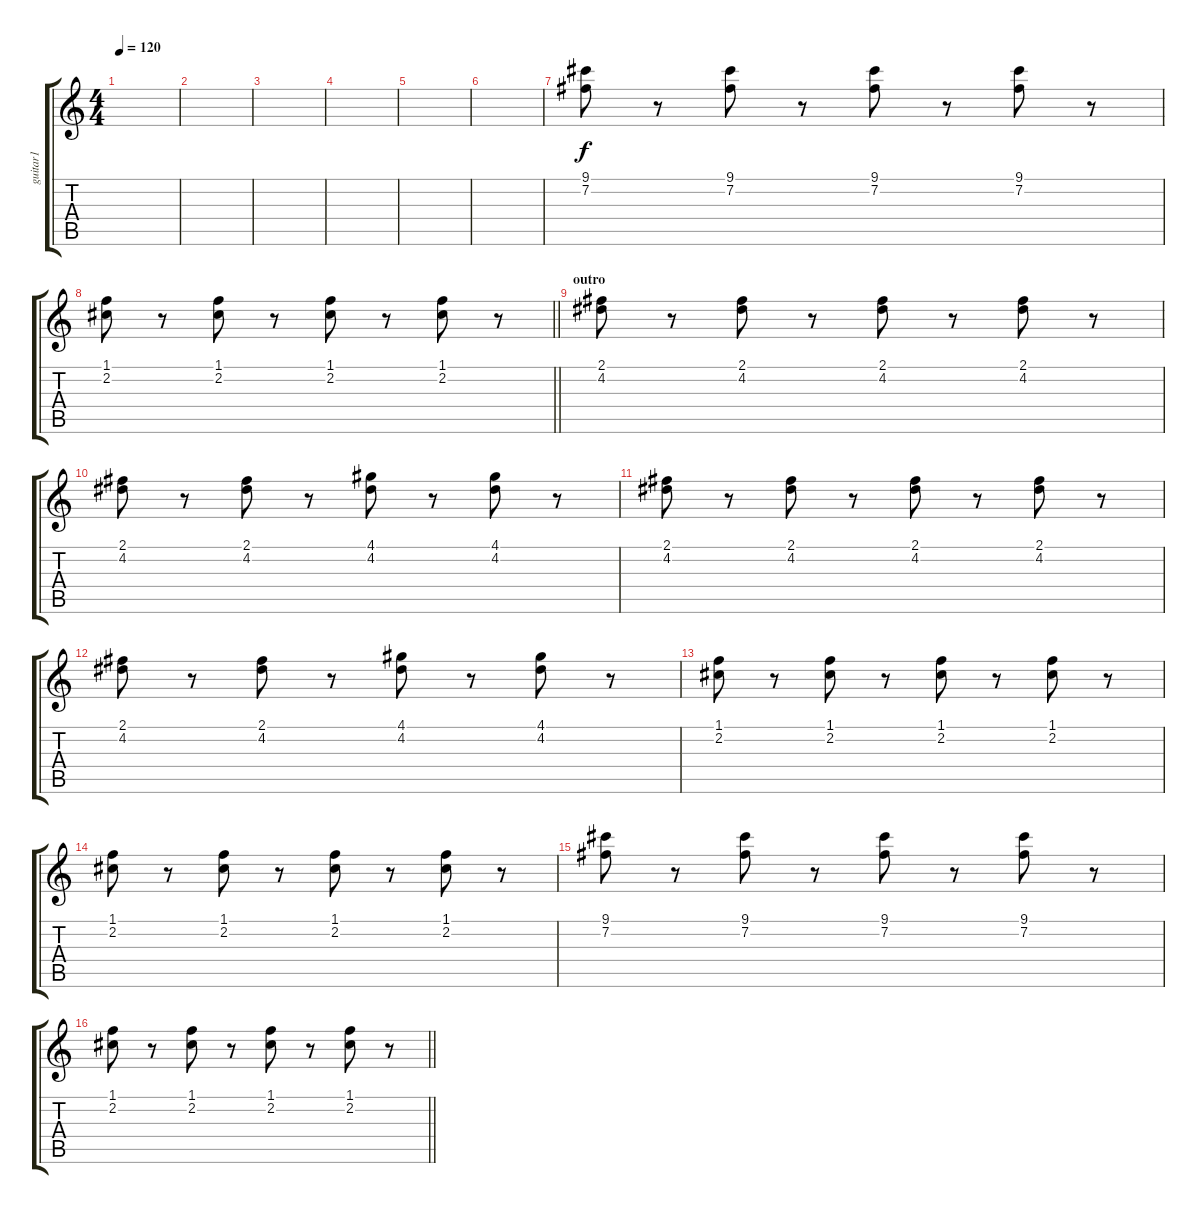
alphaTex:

\track ("guitar1" "guitar1") {instrument electricguitarclean}
\staff {score tabs}
\tuning (E4 B3 G3 D3 A2 E2) {hide}
\ts (4 4)
\tempo 120
\clef g2
\ks c
|
|
|
|
|
|
(9.1 7.2).8 r.8 (9.1 7.2).8 r.8 (9.1 7.2).8 r.8 (9.1 7.2).8 r.8 |
\barLineRight lightlight
(1.1 2.2).8 r.8 (1.1 2.2).8 r.8 (1.1 2.2).8 r.8 (1.1 2.2).8 r.8 |
\section ("" "outro")
(2.1 4.2).8 r.8 (2.1 4.2).8 r.8 (2.1 4.2).8 r.8 (2.1 4.2).8 r.8 |
(2.1 4.2).8 r.8 (2.1 4.2).8 r.8 (4.1 4.2).8 r.8 (4.1 4.2).8 r.8 |
(2.1 4.2).8 r.8 (2.1 4.2).8 r.8 (2.1 4.2).8 r.8 (2.1 4.2).8 r.8 |
(2.1 4.2).8 r.8 (2.1 4.2).8 r.8 (4.1 4.2).8 r.8 (4.1 4.2).8 r.8 |
(1.1 2.2).8 r.8 (1.1 2.2).8 r.8 (1.1 2.2).8 r.8 (1.1 2.2).8 r.8 |
(1.1 2.2).8 r.8 (1.1 2.2).8 r.8 (1.1 2.2).8 r.8 (1.1 2.2).8 r.8 |
(9.1 7.2).8 r.8 (9.1 7.2).8 r.8 (9.1 7.2).8 r.8 (9.1 7.2).8 r.8 |
\barLineRight lightlight
(1.1 2.2).8 r.8 (1.1 2.2).8 r.8 (1.1 2.2).8 r.8 (1.1 2.2).8 r.8
